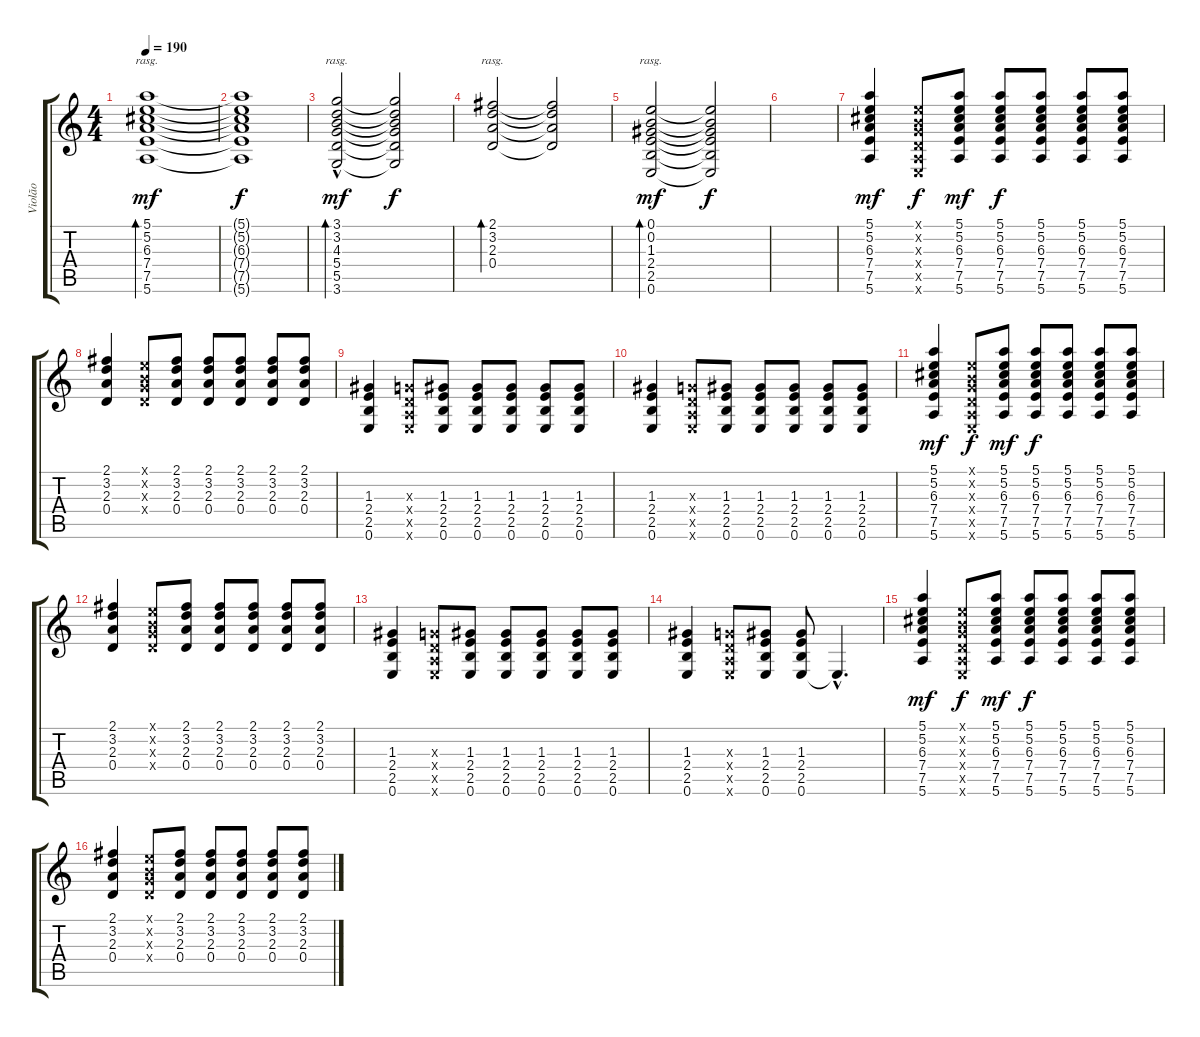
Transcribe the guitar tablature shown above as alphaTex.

\track ("Violão" "Violão") {instrument acousticguitarsteel}
\staff {score tabs}
\tuning (E4 B3 G3 D3 A2 E2) {hide}
\ts (4 4)
\tempo 190
\clef g2
\ks c
(5.1 5.2 6.3 7.4 7.5 5.6).1{bd 240 rasg ii dy mf} |
(5.1{t} 5.2{t} 6.3{t} 7.4{t} 7.5{t} 5.6{t}).1{dy f} |
(3.1 3.2 4.3 5.4 5.5{hac} 3.6).2{bd 240 rasg ii dy mf} (3.1{t} 3.2{t} 4.3{t} 5.4{t} 5.5{t} 3.6{t}).2{dy f} |
(2.1 3.2 2.3 0.4).2{bd 240 rasg ii} (2.1{t} 3.2{t} 2.3{t} 0.4{t}).2 |
(0.1 0.2 1.3 2.4 2.5 0.6).2{bd 240 rasg ii dy mf} (0.1{t} 0.2{t} 1.3{t} 2.4{t} 2.5{t} 0.6{t}).2{dy f} |
|
(5.1 5.2 6.3 7.4 7.5 5.6).4{dy mf} (0.1{x} 0.2{x} 0.3{x} 0.4{x} 0.5{x} 0.6{x}).8{dy f} (5.1 5.2 6.3 7.4 7.5 5.6).8{dy mf} (5.1 5.2 6.3 7.4 7.5 5.6).8{dy f} (5.1 5.2 6.3 7.4 7.5 5.6).8 (5.1 5.2 6.3 7.4 7.5 5.6).8 (5.1 5.2 6.3 7.4 7.5 5.6).8 |
(2.1 3.2 2.3 0.4).4 (0.1{x} 0.2{x} 0.3{x} 0.4{x}).8 (2.1 3.2 2.3 0.4).8 (2.1 3.2 2.3 0.4).8 (2.1 3.2 2.3 0.4).8 (2.1 3.2 2.3 0.4).8 (2.1 3.2 2.3 0.4).8 |
(1.3 2.4 2.5 0.6).4 (0.3{x} 0.4{x} 0.5{x} 0.6{x}).8 (1.3 2.4 2.5 0.6).8 (1.3 2.4 2.5 0.6).8 (1.3 2.4 2.5 0.6).8 (1.3 2.4 2.5 0.6).8 (1.3 2.4 2.5 0.6).8 |
(1.3 2.4 2.5 0.6).4 (0.3{x} 0.4{x} 0.5{x} 0.6{x}).8 (1.3 2.4 2.5 0.6).8 (1.3 2.4 2.5 0.6).8 (1.3 2.4 2.5 0.6).8 (1.3 2.4 2.5 0.6).8 (1.3 2.4 2.5 0.6).8 |
(5.1 5.2 6.3 7.4 7.5 5.6).4{dy mf} (0.1{x} 0.2{x} 0.3{x} 0.4{x} 0.5{x} 0.6{x}).8{dy f} (5.1 5.2 6.3 7.4 7.5 5.6).8{dy mf} (5.1 5.2 6.3 7.4 7.5 5.6).8{dy f} (5.1 5.2 6.3 7.4 7.5 5.6).8 (5.1 5.2 6.3 7.4 7.5 5.6).8 (5.1 5.2 6.3 7.4 7.5 5.6).8 |
(2.1 3.2 2.3 0.4).4 (0.1{x} 0.2{x} 0.3{x} 0.4{x}).8 (2.1 3.2 2.3 0.4).8 (2.1 3.2 2.3 0.4).8 (2.1 3.2 2.3 0.4).8 (2.1 3.2 2.3 0.4).8 (2.1 3.2 2.3 0.4).8 |
(1.3 2.4 2.5 0.6).4 (0.3{x} 0.4{x} 0.5{x} 0.6{x}).8 (1.3 2.4 2.5 0.6).8 (1.3 2.4 2.5 0.6).8 (1.3 2.4 2.5 0.6).8 (1.3 2.4 2.5 0.6).8 (1.3 2.4 2.5 0.6).8 |
(1.3 2.4 2.5 0.6).4 (0.3{x} 0.4{x} 0.5{x} 0.6{x}).8 (1.3 2.4 2.5 0.6).8 (1.3 2.4 2.5 0.6).8 0.6{hac t}.4{d} |
(5.1 5.2 6.3 7.4 7.5 5.6).4{dy mf} (0.1{x} 0.2{x} 0.3{x} 0.4{x} 0.5{x} 0.6{x}).8{dy f} (5.1 5.2 6.3 7.4 7.5 5.6).8{dy mf} (5.1 5.2 6.3 7.4 7.5 5.6).8{dy f} (5.1 5.2 6.3 7.4 7.5 5.6).8 (5.1 5.2 6.3 7.4 7.5 5.6).8 (5.1 5.2 6.3 7.4 7.5 5.6).8 |
(2.1 3.2 2.3 0.4).4 (0.1{x} 0.2{x} 0.3{x} 0.4{x}).8 (2.1 3.2 2.3 0.4).8 (2.1 3.2 2.3 0.4).8 (2.1 3.2 2.3 0.4).8 (2.1 3.2 2.3 0.4).8 (2.1 3.2 2.3 0.4).8
